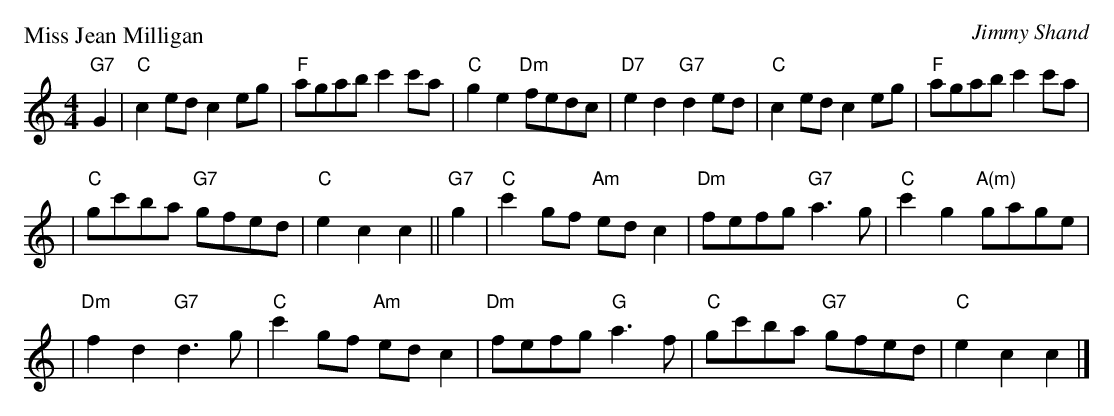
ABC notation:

X:1
P: Miss Jean Milligan
C:Jimmy Shand
L:1/8
M:4/4
K:C
"G7"G2 \
| "C"c2ed c2eg | "F"agab c'2c'a \
| "C"g2e2 "Dm"fedc | "D7"e2d2 "G7"d2ed \
| "C"c2ed c2eg | "F"agab c'2c'a |
| "C"gc'ba "G7"gfed | "C"e2c2 c2 \
|| "G7"g2 \
| "C"c'2gf "Am"edc2 | "Dm"fefg "G7"a3g | "C"c'2g2 "A(m)"gage |
| "Dm"f2d2 "G7"d3g  | "C"c'2gf "Am"edc2 \
| "Dm"fefg "G"a3f | "C"gc'ba "G7"gfed | "C"e2c2 c2 |]
